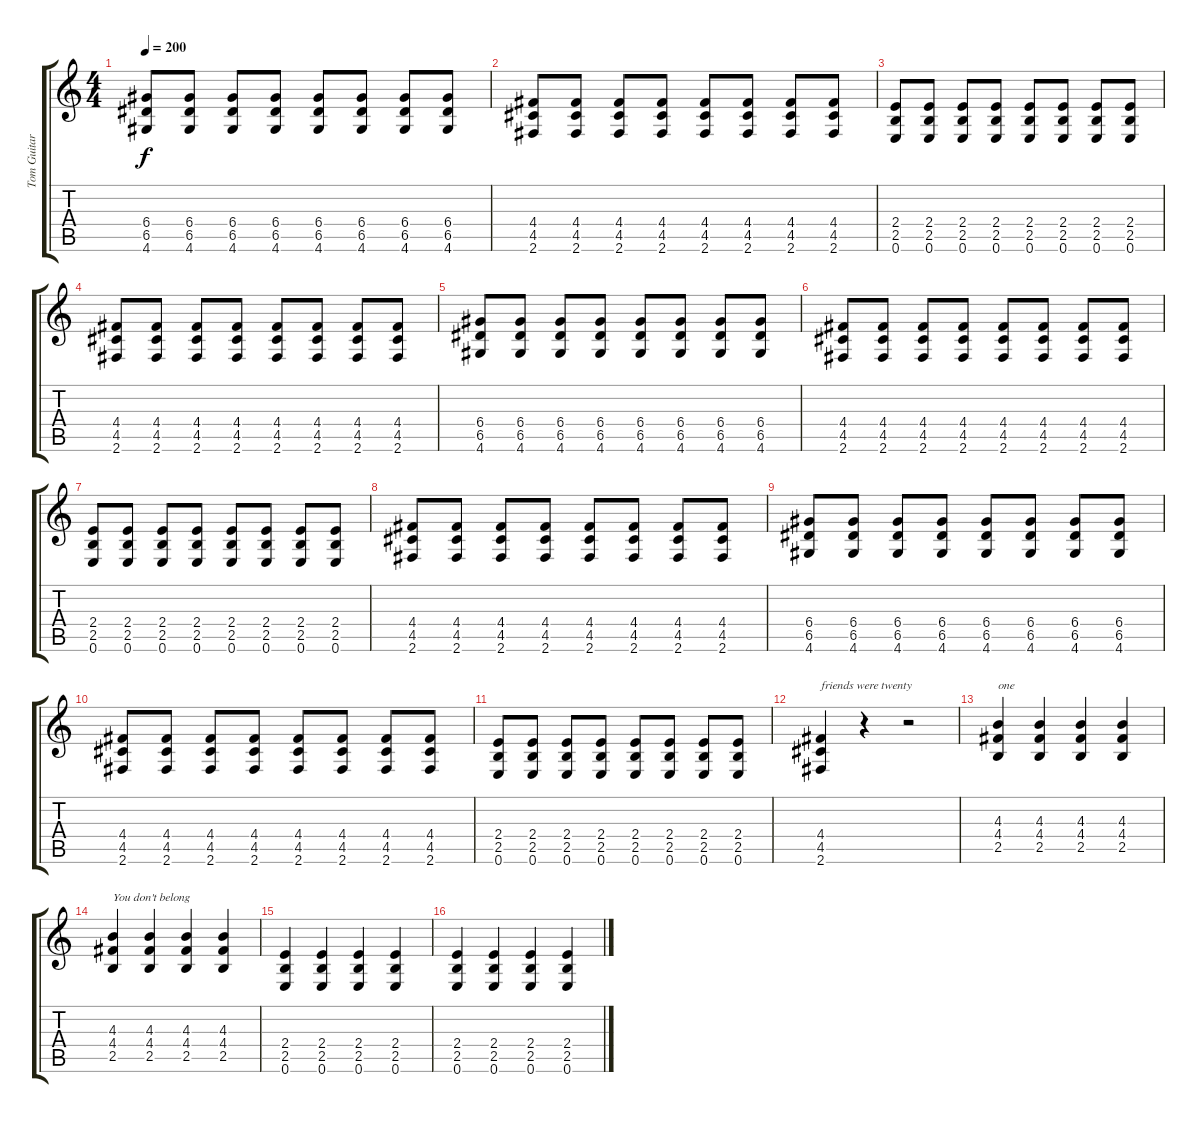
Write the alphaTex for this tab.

\track ("Tom Guitar 1" "Tom Guitar") {instrument distortionguitar}
\staff {score tabs}
\tuning (E4 B3 G3 D3 A2 E2) {hide}
\ts (4 4)
\tempo 200
\clef g2
\ks c
(6.4 6.5 4.6).8{dy f} (6.4 6.5 4.6).8 (6.4 6.5 4.6).8 (6.4 6.5 4.6).8 (6.4 6.5 4.6).8 (6.4 6.5 4.6).8 (6.4 6.5 4.6).8 (6.4 6.5 4.6).8 |
(4.4 4.5 2.6).8 (4.4 4.5 2.6).8 (4.4 4.5 2.6).8 (4.4 4.5 2.6).8 (4.4 4.5 2.6).8 (4.4 4.5 2.6).8 (4.4 4.5 2.6).8 (4.4 4.5 2.6).8 |
(2.4 2.5 0.6).8 (2.4 2.5 0.6).8 (2.4 2.5 0.6).8 (2.4 2.5 0.6).8 (2.4 2.5 0.6).8 (2.4 2.5 0.6).8 (2.4 2.5 0.6).8 (2.4 2.5 0.6).8 |
(4.4 4.5 2.6).8 (4.4 4.5 2.6).8 (4.4 4.5 2.6).8 (4.4 4.5 2.6).8 (4.4 4.5 2.6).8 (4.4 4.5 2.6).8 (4.4 4.5 2.6).8 (4.4 4.5 2.6).8 |
(6.4 6.5 4.6).8 (6.4 6.5 4.6).8 (6.4 6.5 4.6).8 (6.4 6.5 4.6).8 (6.4 6.5 4.6).8 (6.4 6.5 4.6).8 (6.4 6.5 4.6).8 (6.4 6.5 4.6).8 |
(4.4 4.5 2.6).8 (4.4 4.5 2.6).8 (4.4 4.5 2.6).8 (4.4 4.5 2.6).8 (4.4 4.5 2.6).8 (4.4 4.5 2.6).8 (4.4 4.5 2.6).8 (4.4 4.5 2.6).8 |
(2.4 2.5 0.6).8 (2.4 2.5 0.6).8 (2.4 2.5 0.6).8 (2.4 2.5 0.6).8 (2.4 2.5 0.6).8 (2.4 2.5 0.6).8 (2.4 2.5 0.6).8 (2.4 2.5 0.6).8 |
(4.4 4.5 2.6).8 (4.4 4.5 2.6).8 (4.4 4.5 2.6).8 (4.4 4.5 2.6).8 (4.4 4.5 2.6).8 (4.4 4.5 2.6).8 (4.4 4.5 2.6).8 (4.4 4.5 2.6).8 |
(6.4 6.5 4.6).8 (6.4 6.5 4.6).8 (6.4 6.5 4.6).8 (6.4 6.5 4.6).8 (6.4 6.5 4.6).8 (6.4 6.5 4.6).8 (6.4 6.5 4.6).8 (6.4 6.5 4.6).8 |
(4.4 4.5 2.6).8 (4.4 4.5 2.6).8 (4.4 4.5 2.6).8 (4.4 4.5 2.6).8 (4.4 4.5 2.6).8 (4.4 4.5 2.6).8 (4.4 4.5 2.6).8 (4.4 4.5 2.6).8 |
(2.4 2.5 0.6).8 (2.4 2.5 0.6).8 (2.4 2.5 0.6).8 (2.4 2.5 0.6).8 (2.4 2.5 0.6).8 (2.4 2.5 0.6).8 (2.4 2.5 0.6).8 (2.4 2.5 0.6).8 |
(4.4 4.5 2.6).4{txt "friends were twenty"} r.4 r.2 |
(4.3 4.4 2.5).4{txt "one"} (4.3 4.4 2.5).4 (4.3 4.4 2.5).4 (4.3 4.4 2.5).4 |
(4.3 4.4 2.5).4{txt "You don't belong"} (4.3 4.4 2.5).4 (4.3 4.4 2.5).4 (4.3 4.4 2.5).4 |
(2.4 2.5 0.6).4 (2.4 2.5 0.6).4 (2.4 2.5 0.6).4 (2.4 2.5 0.6).4 |
(2.4 2.5 0.6).4 (2.4 2.5 0.6).4 (2.4 2.5 0.6).4 (2.4 2.5 0.6).4
